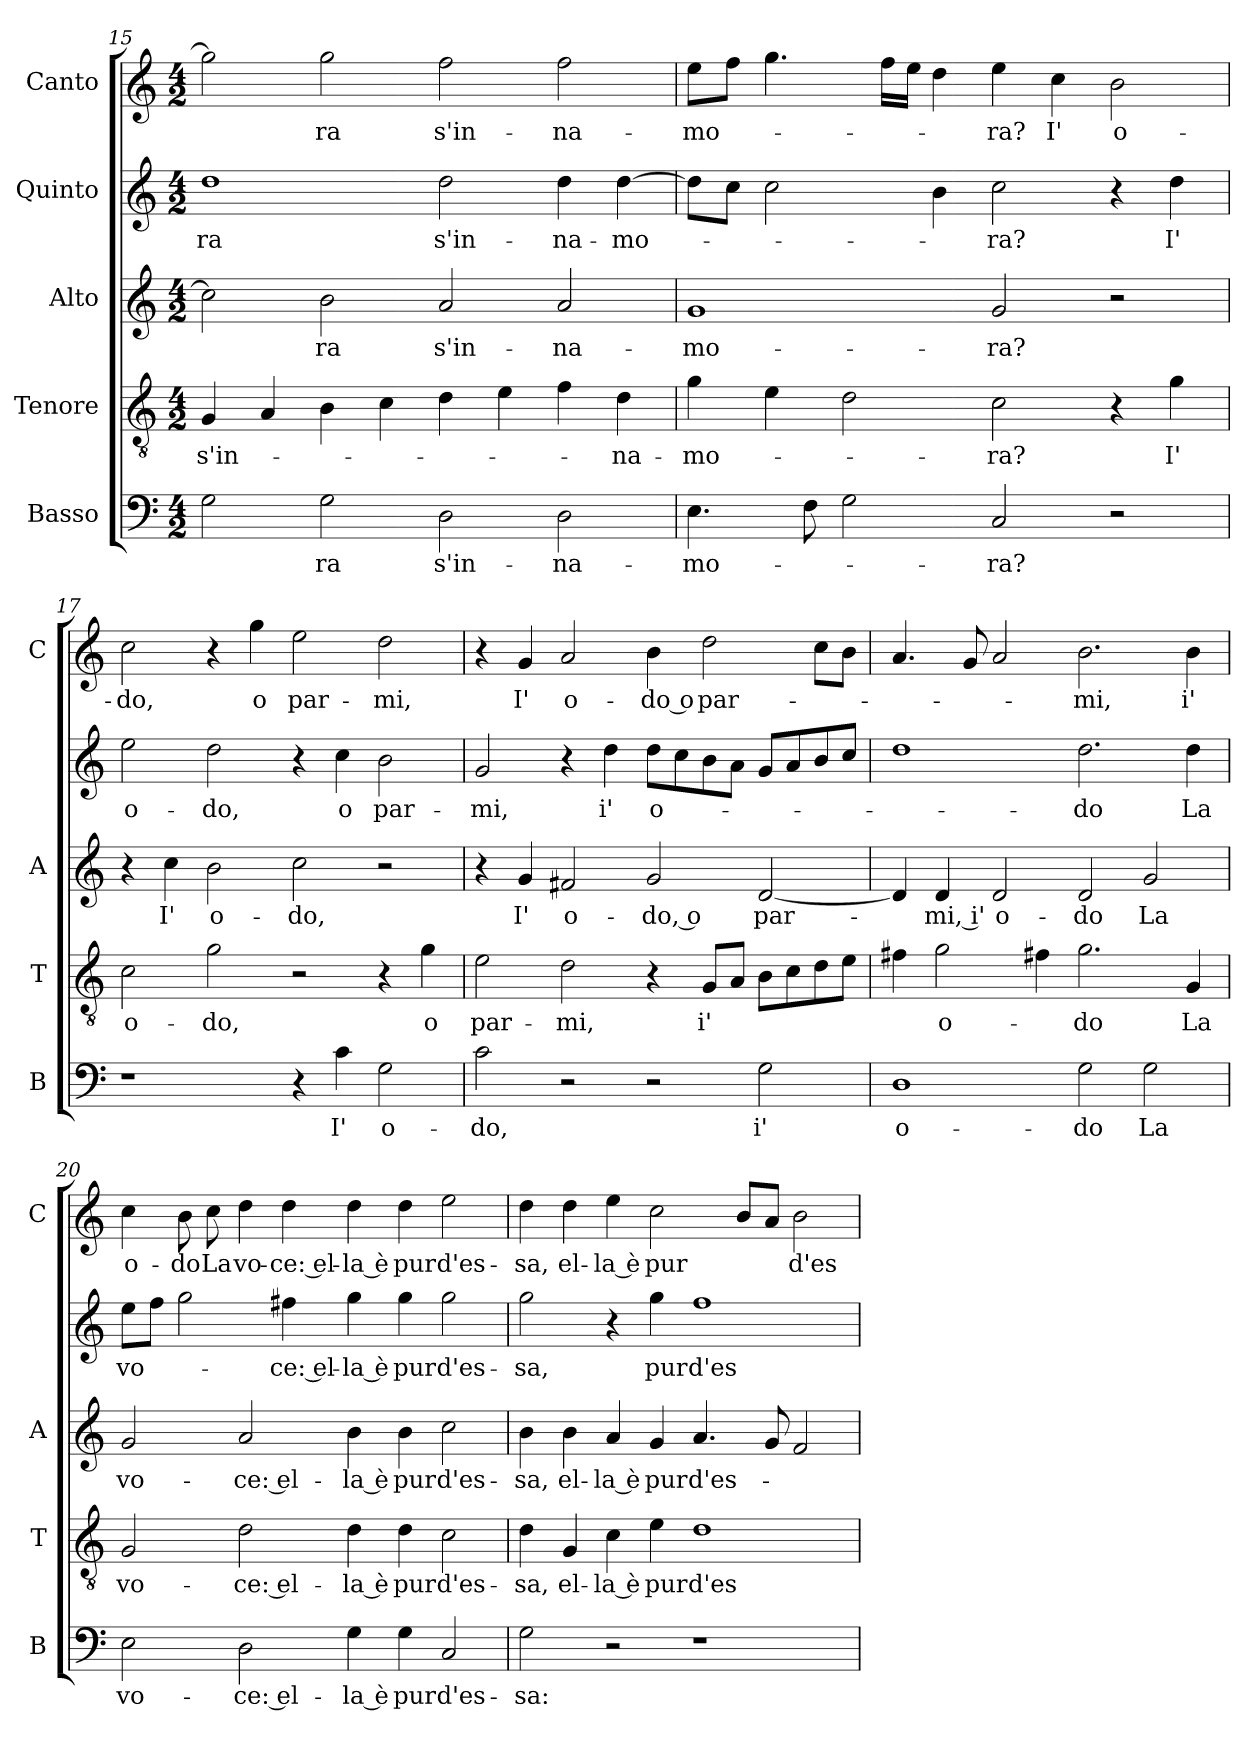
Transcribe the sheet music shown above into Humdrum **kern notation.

**kern	**text	**kern	**text	**kern	**text	**kern	**text	**kern	**text
*part5	*part5	*part4	*part4	*part3	*part3	*part2	*part2	*part1	*part1
*staff5	*staff5	*staff4	*staff4	*staff3	*staff3	*staff2	*staff2	*staff1	*staff1
*I"Basso	*	*I"Tenore	*	*I"Alto	*	*I"Quinto	*	*I"Canto	*
*I'B	*	*I'T	*	*I'A	*	*	*	*I'C	*
*clefF4	*	*clefGv2	*	*clefG2	*	*clefG2	*	*clefG2	*
*k[]	*	*k[]	*	*k[]	*	*k[]	*	*k[]	*
*M4/2	*	*M4/2	*	*M4/2	*	*M4/2	*	*M4/2	*
=15	=15	=15	=15	=15	=15	=15	=15	=15	=15
2G	.	4G	s'in-	2cc]	.	1dd	-ra	2gg]	.
.	.	4A	.	.	.	.	.	.	.
2G	-ra	4B	.	2b	-ra	.	.	2gg	-ra
.	.	4c	.	.	.	.	.	.	.
2D	s'in-	4d	.	2a	s'in-	2dd	s'in-	2ff	s'in-
.	.	4e	.	.	.	.	.	.	.
2D	-na-	4f	.	2a	-na-	4dd	-na-	2ff	-na-
.	.	4d	-na-	.	.	[4dd	-mo-	.	.
=16	=16	=16	=16	=16	=16	=16	=16	=16	=16
4.E	-mo-	4g	-mo-	1g	-mo-	8ddL]	.	8eeL	-mo-
.	.	.	.	.	.	8ccJ	.	8ffJ	.
.	.	4e	.	.	.	2cc	.	4.gg	.
8F	.	.	.	.	.	.	.	.	.
2G	.	2d	.	.	.	.	.	.	.
.	.	.	.	.	.	.	.	16ffLL	.
.	.	.	.	.	.	.	.	16eeJJ	.
.	.	.	.	.	.	4b	.	4dd	.
2C	-ra?	2c	-ra?	2g	-ra?	2cc	-ra?	4ee	-ra?
.	.	.	.	.	.	.	.	4cc	I'
2r	.	4r	.	2r	.	4r	.	2b	o-
.	.	4g	I'	.	.	4dd	I'	.	.
=17	=17	=17	=17	=17	=17	=17	=17	=17	=17
1r	.	2c	o-	4r	.	2ee	o-	2cc	-do,
.	.	.	.	4cc	I'	.	.	.	.
.	.	2g	-do,	2b	o-	2dd	-do,	4r	.
.	.	.	.	.	.	.	.	4gg	o
4r	.	2r	.	2cc	-do,	4r	.	2ee	par-
4c	I'	.	.	.	.	4cc	o	.	.
2G	o-	4r	.	2r	.	2b	par-	2dd	-mi,
.	.	4g	o	.	.	.	.	.	.
=18	=18	=18	=18	=18	=18	=18	=18	=18	=18
2c	-do,	2e	par-	4r	.	2g	-mi,	4r	.
.	.	.	.	4g	I'	.	.	4g	I'
2r	.	2d	-mi,	2f#X	o-	4r	.	2a	o-
.	.	.	.	.	.	4dd	i'	.	.
2r	.	4r	.	2g	-do, o	8ddL	o-	4b	-do o
.	.	.	.	.	.	8cc	.	.	.
.	.	8GL	i'	.	.	8b	.	2dd	par-
.	.	8AJ	.	.	.	8aJ	.	.	.
2G	i'	8BL	.	[2d	par-	8gL	.	.	.
.	.	8c	.	.	.	8a	.	.	.
.	.	8d	.	.	.	8b	.	8ccL	.
.	.	8eJ	.	.	.	8ccJ	.	8bJ	.
=19	=19	=19	=19	=19	=19	=19	=19	=19	=19
1D	o-	4f#X	.	4d]	.	1dd	.	4.a	.
.	.	2g	o-	4d	-mi, i'	.	.	.	.
.	.	.	.	.	.	.	.	8g	.
.	.	.	.	2d	o-	.	.	2a	.
.	.	4f#X	.	.	.	.	.	.	.
2G	-do	2.g	-do	2d	-do	2.dd	-do	2.b	-mi,
2G	La	.	.	2g	La	.	.	.	.
.	.	4G	La	.	.	4dd	La	4b	i'
=20	=20	=20	=20	=20	=20	=20	=20	=20	=20
2E	vo-	2G	vo-	2g	vo-	8eeL	vo-	4cc	o-
.	.	.	.	.	.	8ffJ	.	.	.
.	.	.	.	.	.	2gg	.	8b	-do
.	.	.	.	.	.	.	.	8cc	La
2D	-ce: el-	2d	-ce: el-	2a	-ce: el-	.	.	4dd	vo-
.	.	.	.	.	.	4ff#X	-ce: el-	4dd	-ce: el-
4G	-la è	4d	-la è	4b	-la è	4gg	-la è	4dd	-la è
4G	pur	4d	pur	4b	pur	4gg	pur	4dd	pur
2C	d'es-	2c	d'es-	2cc	d'es-	2gg	d'es-	2ee	d'es-
=21	=21	=21	=21	=21	=21	=21	=21	=21	=21
2G	-sa:	4d	-sa,	4b	-sa,	2gg	-sa,	4dd	-sa,
.	.	4G	el-	4b	el-	.	.	4dd	el-
2r	.	4c	-la è	4a	-la è	4r	.	4ee	-la è
.	.	4e	pur	4g	pur	4gg	pur	2cc	pur
1r	.	1d	d'es-	4.a	d'es-	1ff	d'es-	.	.
.	.	.	.	.	.	.	.	8bL	.
.	.	.	.	8g	.	.	.	8aJ	.
.	.	.	.	2f	.	.	.	2b	d'es-
=	=	=	=	=	=	=	=	=	=
*-	*-	*-	*-	*-	*-	*-	*-	*-	*-
